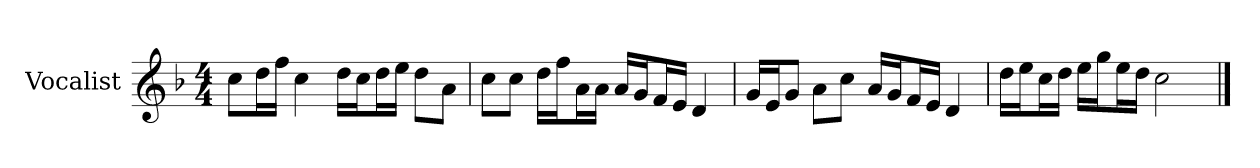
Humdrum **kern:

**kern
*part1
*staff1
*I"Vocalist
*k[b-]
*F:
*M4/4
=
8ccL
16ddL
16ffJJ
4cc
16ddLL
16ccJ
16ddL
16eeJJ
8ddL
8aJ
=1
8ccL
8ccJ
16ddLL
16ffJ
16aL
16aJJ
16aLL
16gJ
16fL
16eJJ
4d
=2
16gLL
16eJ
8gJ
8aL
8ccJ
16aLL
16gJ
16fL
16eJJ
4d
=3
16ddLL
16eeJ
16ccL
16ddJJ
16eeLL
16ggJ
16eeL
16ddJJ
2cc
==
*-
